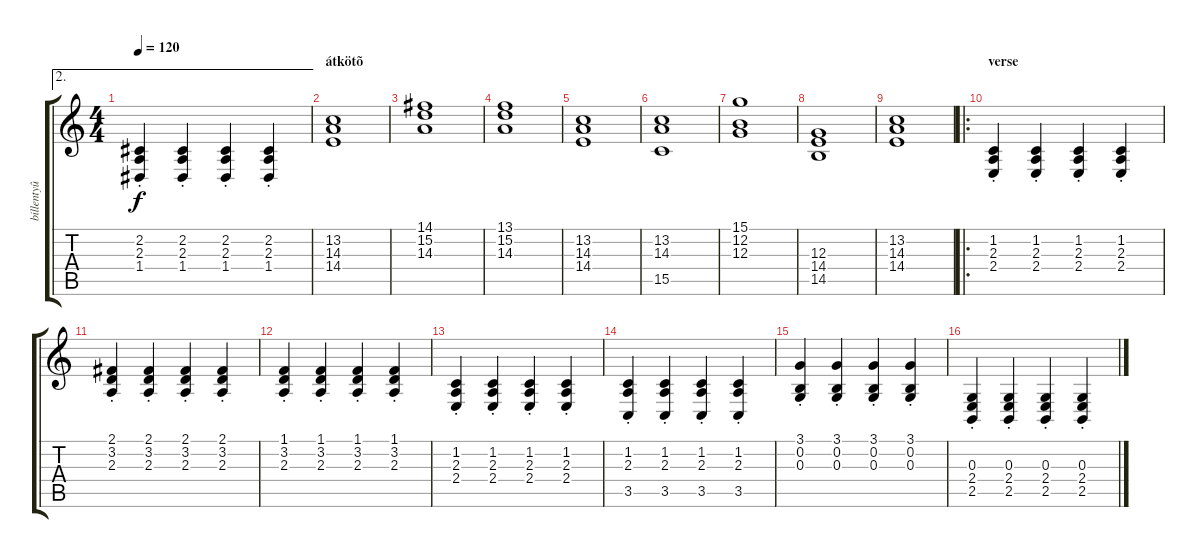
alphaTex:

\track ("billentyû II." "billentyû ") {instrument mutedtrumpet}
\staff {score tabs}
\tuning (E4 B3 G3 D3 A2 E2) {hide}
\ae 2
\ts (4 4)
\tempo 120
\clef g2
\ks c
(2.2{st} 2.3{st} 1.4{st}).4{dy f} (2.2{st} 2.3{st} 1.4{st}).4 (2.2{st} 2.3{st} 1.4{st}).4 (2.2{st} 2.3{st} 1.4{st}).4 |
\section ("" "átkötõ")
(13.2 14.3 14.4).1{instrument tremolostrings} |
(14.1 15.2 14.3).1 |
(13.1 15.2 14.3).1 |
(13.2 14.3 14.4).1 |
(13.2 14.3 15.5).1 |
(15.1 12.2 12.3).1 |
(12.3 14.4 14.5).1 |
(13.2 14.3 14.4).1 |
\ro
\section ("" "verse")
(1.2{st} 2.3{st} 2.4{st}).4{volume 6 instrument acousticguitarsteel} (1.2{st} 2.3{st} 2.4{st}).4 (1.2{st} 2.3{st} 2.4{st}).4 (1.2{st} 2.3{st} 2.4{st}).4 |
(2.1{st} 3.2{st} 2.3{st}).4 (2.1{st} 3.2{st} 2.3{st}).4 (2.1{st} 3.2{st} 2.3{st}).4 (2.1{st} 3.2{st} 2.3{st}).4 |
(1.1{st} 3.2{st} 2.3{st}).4 (1.1{st} 3.2{st} 2.3{st}).4 (1.1{st} 3.2{st} 2.3{st}).4 (1.1{st} 3.2{st} 2.3{st}).4 |
(1.2{st} 2.3{st} 2.4{st}).4 (1.2{st} 2.3{st} 2.4{st}).4 (1.2{st} 2.3{st} 2.4{st}).4 (1.2{st} 2.3{st} 2.4{st}).4 |
(1.2{st} 2.3{st} 3.5{st}).4 (1.2{st} 2.3{st} 3.5{st}).4 (1.2{st} 2.3{st} 3.5{st}).4 (1.2{st} 2.3{st} 3.5{st}).4 |
(3.1{st} 0.2{st} 0.3{st}).4 (3.1{st} 0.2{st} 0.3{st}).4 (3.1{st} 0.2{st} 0.3{st}).4 (3.1{st} 0.2{st} 0.3{st}).4 |
(0.3{st} 2.4{st} 2.5{st}).4 (0.3{st} 2.4 2.5{st}).4 (0.3{st} 2.4{st} 2.5{st}).4 (0.3{st} 2.4{st} 2.5{st}).4
